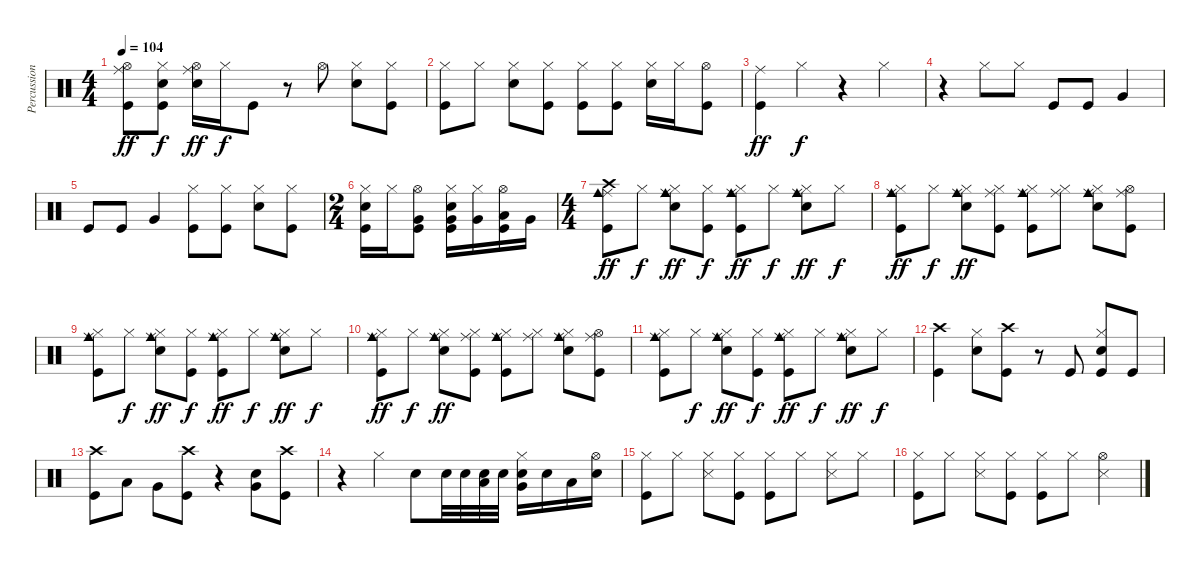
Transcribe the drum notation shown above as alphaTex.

\track ("Percussion" "Percussion") {instrument percussion}
\staff {score}
\articulation defaults
\ts (4 4)
\tempo 104
\clef neutral
\ks c
("Hi-Hat (open)" "Ride (middle)" "Kick (hit)").8{dy ff} ("Hi-Hat (closed)" "Snare (hit) 2" "Kick (hit)").8{dy f} ("Hi-Hat (open)" "Ride (middle)" "Snare (hit) 2").16{dy ff} "Hi-Hat (closed)".16{dy f} "Kick (hit)".8 r.8 "Hi-Hat (open)".8 ("Hi-Hat (closed)" "Snare (hit) 2").8 ("Hi-Hat (closed)" "Kick (hit)").8 |
("Hi-Hat (closed)" "Kick (hit)").8 "Hi-Hat (closed)".8 ("Hi-Hat (closed)" "Snare (hit) 2").8 ("Hi-Hat (closed)" "Kick (hit)").8 ("Hi-Hat (closed)" "Kick (hit)").8 ("Hi-Hat (closed)" "Kick (hit)").8 ("Hi-Hat (closed)" "Snare (hit) 2").16 "Hi-Hat (closed)".16 ("Hi-Hat (open)" "Kick (hit)").8 |
("Ride (middle)" "Kick (hit)").4{dy ff} "Hi-Hat (closed)".4{dy f} r.4 "Hi-Hat (closed)".4 |
r.4 "Hi-Hat (closed)".8 "Hi-Hat (closed)".8 "Kick (hit)".8 "Kick (hit)".8 "Very Low Tom (hit)".4 |
"Kick (hit)".8 "Kick (hit)".8 "Very Low Tom (hit)".4 ("Hi-Hat (closed)" "Kick (hit)").8 ("Hi-Hat (closed)" "Kick (hit)").8 ("Hi-Hat (closed)" "Snare (hit) 2").8 ("Hi-Hat (closed)" "Kick (hit)").8 |
\ts (2 4)
("Hi-Hat (closed)" "Snare (hit) 2" "Kick (hit)").16 "Hi-Hat (closed)".16 ("Hi-Hat (open)" "Very Low Tom (hit)" "Kick (hit)").8 ("Hi-Hat (closed)" "Very Low Tom (hit)" "Snare (hit) 2" "Kick (hit)").16 ("Hi-Hat (closed)" "Very Low Tom (hit)").16 ("Hi-Hat (open)" "Low Tom (hit)" "Kick (hit)").16 "Very Low Tom (hit)".16 |
\ts (4 4)
("Crash high (hit)" "Ride (middle)" "Cowbell medium (hit)" "Kick (hit)").8{dy ff} "Hi-Hat (closed)".8{dy f} ("Hi-Hat (closed)" "Ride (middle)" "Cowbell medium (hit)" "Snare (hit) 2").8{dy ff} ("Hi-Hat (closed)" "Kick (hit)").8{dy f} ("Hi-Hat (closed)" "Ride (middle)" "Cowbell medium (hit)" "Kick (hit)").8{dy ff} "Hi-Hat (closed)".8{dy f} ("Hi-Hat (closed)" "Ride (middle)" "Cowbell medium (hit)" "Snare (hit) 2").8{dy ff} "Hi-Hat (closed)".8{dy f} |
("Hi-Hat (closed)" "Ride (middle)" "Cowbell medium (hit)" "Kick (hit)").8{dy ff} "Hi-Hat (closed)".8{dy f} ("Hi-Hat (closed)" "Ride (middle)" "Cowbell medium (hit)" "Snare (hit) 2").8{dy ff} ("Hi-Hat (closed)" "Ride (middle)" "Kick (hit)").8 ("Hi-Hat (closed)" "Ride (middle)" "Cowbell medium (hit)" "Kick (hit)").8 ("Hi-Hat (closed)" "Ride (middle)").8 ("Hi-Hat (closed)" "Ride (middle)" "Cowbell medium (hit)" "Snare (hit) 2").8 ("Hi-Hat (open)" "Ride (middle)" "Kick (hit)").8 |
("Hi-Hat (closed)" "Ride (middle)" "Cowbell medium (hit)" "Kick (hit)").8 "Hi-Hat (closed)".8{dy f} ("Hi-Hat (closed)" "Ride (middle)" "Cowbell medium (hit)" "Snare (hit) 2").8{dy ff} ("Hi-Hat (closed)" "Kick (hit)").8{dy f} ("Hi-Hat (closed)" "Ride (middle)" "Cowbell medium (hit)" "Kick (hit)").8{dy ff} "Hi-Hat (closed)".8{dy f} ("Hi-Hat (closed)" "Ride (middle)" "Cowbell medium (hit)" "Snare (hit) 2").8{dy ff} "Hi-Hat (closed)".8{dy f} |
("Hi-Hat (closed)" "Ride (middle)" "Cowbell medium (hit)" "Kick (hit)").8{dy ff} "Hi-Hat (closed)".8{dy f} ("Hi-Hat (closed)" "Ride (middle)" "Cowbell medium (hit)" "Snare (hit) 2").8{dy ff} ("Hi-Hat (closed)" "Ride (middle)" "Kick (hit)").8 ("Hi-Hat (closed)" "Ride (middle)" "Cowbell medium (hit)" "Kick (hit)").8 ("Hi-Hat (closed)" "Ride (middle)").8 ("Hi-Hat (closed)" "Ride (middle)" "Cowbell medium (hit)" "Snare (hit) 2").8 ("Hi-Hat (open)" "Ride (middle)" "Kick (hit)").8 |
("Hi-Hat (closed)" "Ride (middle)" "Cowbell medium (hit)" "Kick (hit)").8 "Hi-Hat (closed)".8{dy f} ("Hi-Hat (closed)" "Ride (middle)" "Cowbell medium (hit)" "Snare (hit) 2").8{dy ff} ("Hi-Hat (closed)" "Kick (hit)").8{dy f} ("Hi-Hat (closed)" "Ride (middle)" "Cowbell medium (hit)" "Kick (hit)").8{dy ff} "Hi-Hat (closed)".8{dy f} ("Hi-Hat (closed)" "Ride (middle)" "Cowbell medium (hit)" "Snare (hit) 2").8{dy ff} "Hi-Hat (closed)".8{dy f} |
("Crash high (hit)" "Kick (hit)").4 ("Hi-Hat (closed)" "Snare (hit) 2").8 ("Crash high (hit)" "Kick (hit)").8 r.8 "Kick (hit)".8 ("Hi-Hat (closed)" "Snare (hit) 2" "Kick (hit)").8 "Kick (hit)".8 |
("Crash high (hit)" "Kick (hit)").8 "Low Tom (hit)".8 "Very Low Tom (hit)".8 ("Crash high (hit)" "Kick (hit)").8 r.4 ("Very Low Tom (hit)" "Snare (hit) 2").8 ("Crash high (hit)" "Kick (hit)").8 |
r.4 "Hi-Hat (closed)".4 "Snare (hit) 2".8 "Snare (hit) 2".32 "Snare (hit) 2".32 ("Low Tom (hit)" "Snare (hit) 2").32 "Snare (hit) 2".32 ("Hi-Hat (closed)" "Very Low Tom (hit)" "Snare (hit) 2").16 "Snare (hit) 2".16 "Low Floor Tom (hit)".16 ("Hi-Hat (open)" "Snare (hit) 2").16 |
("Hi-Hat (closed)" "Kick (hit)").8 "Hi-Hat (closed)".8 ("Hi-Hat (closed)" "Snare (side stick) 3").8 ("Hi-Hat (closed)" "Kick (hit)").8 ("Hi-Hat (closed)" "Kick (hit)").8 "Hi-Hat (closed)".8 ("Hi-Hat (closed)" "Snare (side stick) 3").8 "Hi-Hat (closed)".8 |
("Hi-Hat (closed)" "Kick (hit)").8 "Hi-Hat (closed)".8 ("Hi-Hat (closed)" "Snare (side stick) 3").8 ("Hi-Hat (closed)" "Kick (hit)").8 ("Hi-Hat (closed)" "Kick (hit)").8 "Hi-Hat (closed)".8 ("Hi-Hat (open)" "Snare (side stick) 3").4
